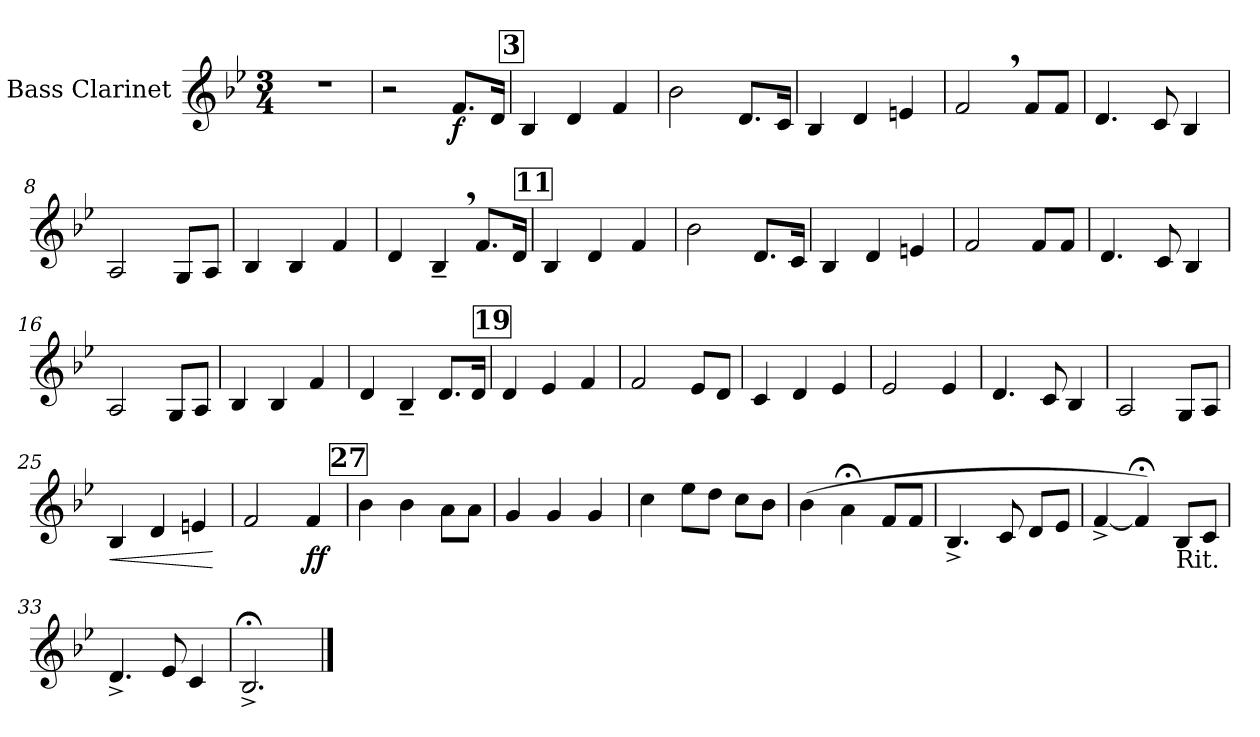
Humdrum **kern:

**kern	**dynam
*part1	*part1
*staff1	*staff1
*I"Bass Clarinet	*
*I'B. Cl.	*
*clefG2	*
*ITrd8c14	*
*k[b-e-]	*
*B-:	*
*M3/4	*
=1	=1
2.r	.
=2	=2
2r	.
!	!LO:DY:b
8.F/L	f
16D/Jk	.
!!LO:REH:place=s1:a:t=3
=3	=3
4BB-/	.
4D/	.
4F/	.
=4	=4
2B-\	.
8.D/L	.
16C/Jk	.
=5	=5
4BB-/	.
4D/	.
4En/	.
=6	=6
2F,/	.
8F/L	.
8F/J	.
=7	=7
4.D/	.
8C/	.
4BB-/	.
=8	=8
2AA/	.
8GG/L	.
8AA/J	.
=9	=9
4BB-/	.
4BB-/	.
4F/	.
=10	=10
4D/	.
4BB-~,/	.
8.F/L	.
16D/Jk	.
!!LO:REH:place=s1:a:t=11
=11	=11
4BB-/	.
4D/	.
4F/	.
=12	=12
2B-\	.
8.D/L	.
16C/Jk	.
=13	=13
4BB-/	.
4D/	.
4En/	.
=14	=14
2F/	.
8F/L	.
8F/J	.
=15	=15
4.D/	.
8C/	.
4BB-/	.
=16	=16
2AA/	.
8GG/L	.
8AA/J	.
=17	=17
4BB-/	.
4BB-/	.
4F/	.
!!LO:LB:g=z
=18	=18
4D/	.
4BB-~/	.
8.D/L	.
16D/Jk	.
!!LO:REH:place=s1:a:t=19
=19	=19
4D/	.
4E-/	.
4F/	.
=20	=20
2F/	.
8E-/L	.
8D/J	.
=21	=21
4C/	.
4D/	.
4E-/	.
=22	=22
2E-/	.
4E-/	.
=23	=23
4.D/	.
8C/	.
4BB-/	.
=24	=24
2AA/	.
8GG/L	.
8AA/J	.
=25	=25
!	!LO:HP:b
4BB-/	<
4D/	.
4En/	.
.	[
=26	=26
2F/	.
!	!LO:DY:b
4F/	ff
!!LO:REH:place=s1:a:t=27
=27	=27
4B-\	.
4B-\	.
8A\L	.
8A\J	.
=28	=28
4G/	.
4G/	.
4G/	.
=29	=29
4c\	.
8e-\L	.
8d\J	.
8c\L	.
8B-\J	.
=30	=30
(4B-\	.
4A;<\	.
8F/L	.
8F/J	.
=31	=31
4.BB-^/	.
8C/	.
8D/L	.
8E-/J	.
=32	=32
[4F^/	.
4F;</])	.
!LO:TX:b:t=Rit.	!
8BB-/L	.
8C/J	.
=33	=33
4.D^/	.
8E-/	.
4C/	.
=34	=34
2.BB-;<^/	.
==	==
*-	*-
